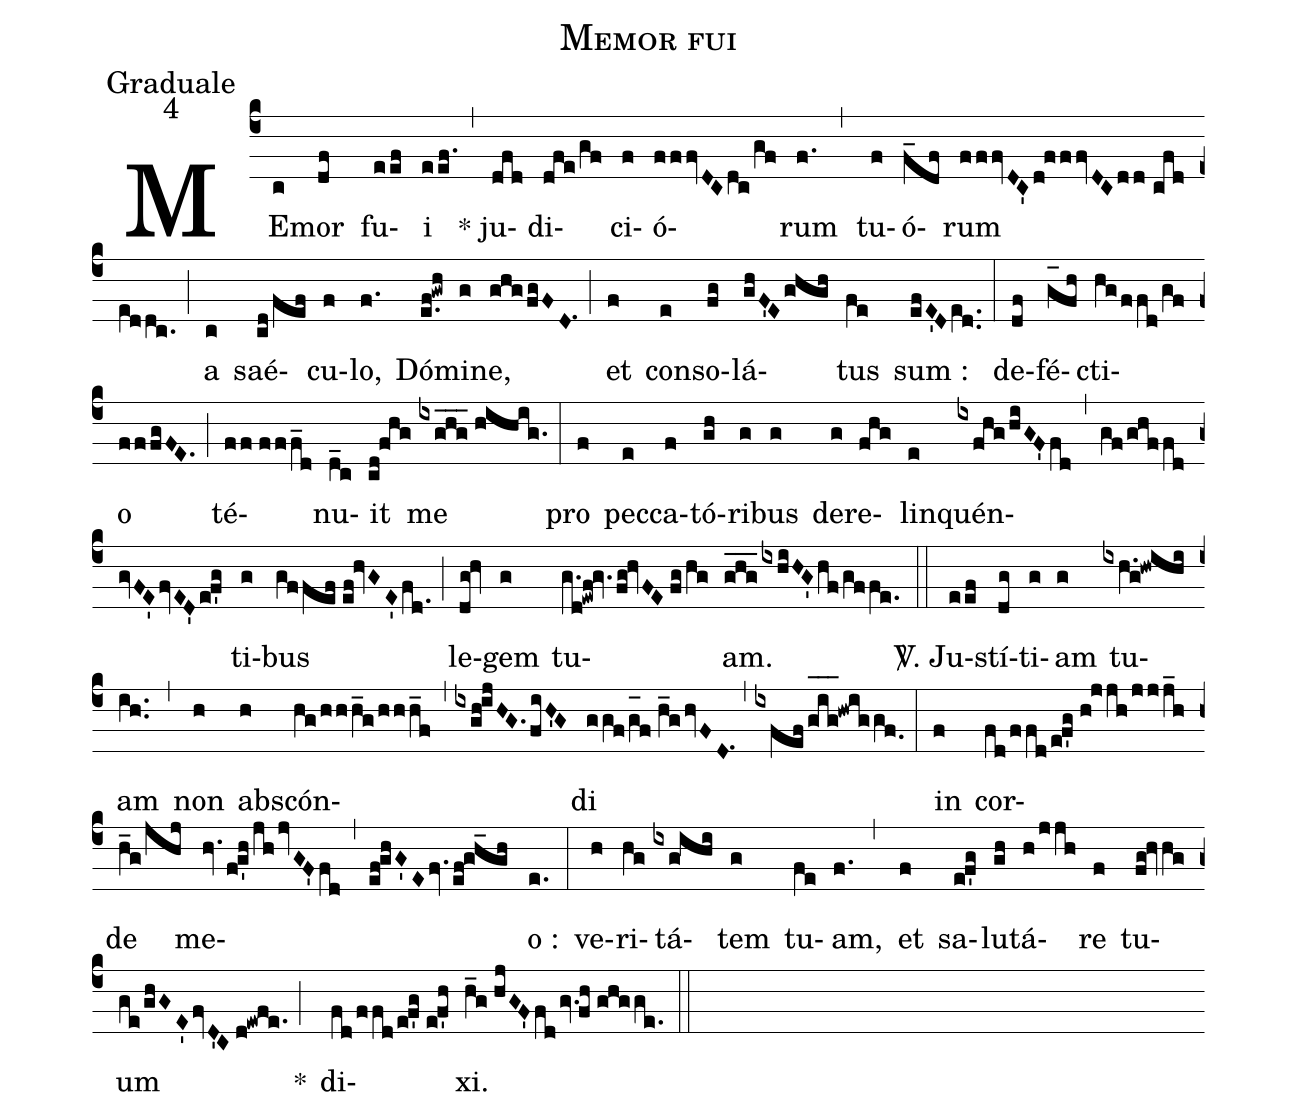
name:Memor fui;
office-part:Graduale;
mode:4;
%%
(c4) ME(c)mor(df) fu(eef)i(eef.) (,) * ju(dfd)di(dfe/gf)ci(f)ó(fffvDCdc/gf)rum(f.) (,) tu(f)ó(f_df)rum(fffvDC'd!fffvDCdd//cfd/e[ll:1]ddc.) (;) a(c) saé(cd/fef)cu(f)lo,(f.) Dó(e.f!gwh)mi(g)ne,(ghgfgFD.1) (;) et(f) con(e)so(fg)lá(ghF'Eghgh)tus(fe) sum :(efE'De[ll:1]d..) (:) de(df)fé(g_[oh:h]fh)cti(hgffd/gf)o(fffgFE.) (;) té(ff//fff_d)nu(d_c)it(cd!fhg) me(ixghg___//hihig.) (:) pro(f) pec(e)ca(f)tó(gh)ri(g)bus(g) de(g)re(fhg)lin(e)quén(ixfhg/hiGF'fd)(,)(gf/ghffdgvFE'fvED'ef'g)ti(g)bus(gffef//ef!hvGE'fd.) (;) le(dg!hv)gem(g) tu(g.d!ewf!gv.fg!hvFE//fg/hg)am.(ghg___ixhiHG'hf/gffe.) (::) <sp>V/</sp>. Ju(eef)stí(dg)ti(g)am(g) tu(ixh.g!hwihi)am(ih..) (,) non(h) abs(h)cón(hg/hhh_g/hhh_f)(,)(ixgh!ijHG.fiH'G)di(ggf/g_[oh:h]f//h_ghvFD.1) (,) (ixfefg_[oh:h]i_[oh:h]g_[oh:h]!hwiggf.0) (:) in(f) cor(fd/ffd/ef'g//h!jjh/jjj_h)de(h_g/jhj) me(hv.fg'hjhjvGF'fd)(,)(ef!ghG'Efv.ef!gh_gh)o :(e.) (:) ve(h)ri(hg)tá(ixg!ihi)tem(g) tu(fe)am,(f.) (,) et(f) sa(ef'g)lu(gh)tá(h/jjh)re(f) tu(fg!hvhg)um(ge/ghGE'fvD'C//d!ewfe.) <clear>*(;) di(fd/ffd/ef'g//ef'h)xi.(h_g//hjGF'fdgv.1/[0]fh//ghgge.) (::)
